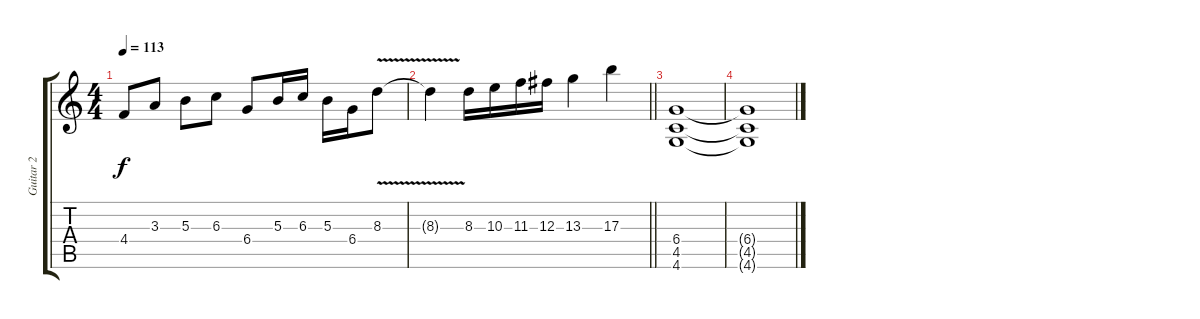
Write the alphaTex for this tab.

\track ("Guitar 2" "Guitar 2") {instrument overdrivenguitar}
\staff {score tabs}
\tuning (Eb4 Bb3 Gb3 Db3 Ab2 Eb2) {hide}
\ts (4 4)
\tempo 113
\clef g2
\ks c
4.4.8{dy f} 3.3.8 5.3.8 6.3.8 6.4.8 5.3.16 6.3.16 5.3.16 6.4.16 8.3{v}.8 |
\barLineRight lightlight
8.3{t}.4 8.3.16 10.3.16 11.3.16 12.3.16 13.3.4 17.3.4 |
(6.4 4.5 4.6).1 |
(6.4{t} 4.5{t} 4.6{t}).1
